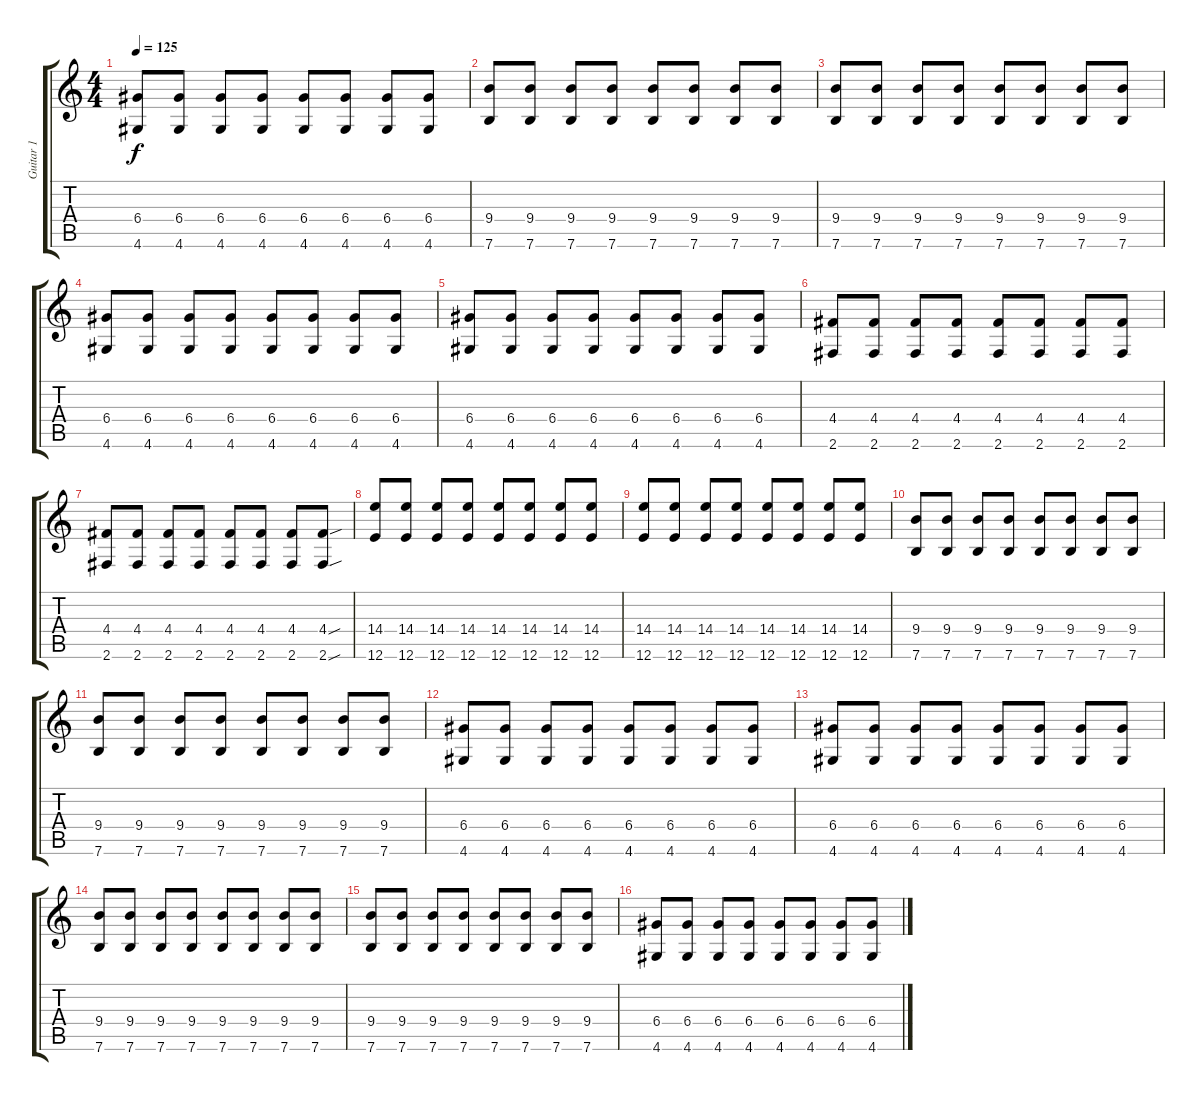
\track ("Guitar 1" "Guitar 1") {instrument overdrivenguitar}
\staff {score tabs}
\tuning (E4 B3 G3 D3 A2 E2) {hide}
\ts (4 4)
\tempo 125
\clef g2
\ks c
(6.4 4.6).8{dy f} (6.4 4.6).8 (6.4 4.6).8 (6.4 4.6).8 (6.4 4.6).8 (6.4 4.6).8 (6.4 4.6).8 (6.4 4.6).8 |
(9.4 7.6).8 (9.4 7.6).8 (9.4 7.6).8 (9.4 7.6).8 (9.4 7.6).8 (9.4 7.6).8 (9.4 7.6).8 (9.4 7.6).8 |
(9.4 7.6).8 (9.4 7.6).8 (9.4 7.6).8 (9.4 7.6).8 (9.4 7.6).8 (9.4 7.6).8 (9.4 7.6).8 (9.4 7.6).8 |
(6.4 4.6).8 (6.4 4.6).8 (6.4 4.6).8 (6.4 4.6).8 (6.4 4.6).8 (6.4 4.6).8 (6.4 4.6).8 (6.4 4.6).8 |
(6.4 4.6).8 (6.4 4.6).8 (6.4 4.6).8 (6.4 4.6).8 (6.4 4.6).8 (6.4 4.6).8 (6.4 4.6).8 (6.4 4.6).8 |
(4.4 2.6).8 (4.4 2.6).8 (4.4 2.6).8 (4.4 2.6).8 (4.4 2.6).8 (4.4 2.6).8 (4.4 2.6).8 (4.4 2.6).8 |
(4.4 2.6).8 (4.4 2.6).8 (4.4 2.6).8 (4.4 2.6).8 (4.4 2.6).8 (4.4 2.6).8 (4.4 2.6).8 (4.4{sou} 2.6{sou}).8 |
(14.4 12.6).8 (14.4 12.6).8 (14.4 12.6).8 (14.4 12.6).8 (14.4 12.6).8 (14.4 12.6).8 (14.4 12.6).8 (14.4 12.6).8 |
(14.4 12.6).8 (14.4 12.6).8 (14.4 12.6).8 (14.4 12.6).8 (14.4 12.6).8 (14.4 12.6).8 (14.4 12.6).8 (14.4 12.6).8 |
(9.4 7.6).8 (9.4 7.6).8 (9.4 7.6).8 (9.4 7.6).8 (9.4 7.6).8 (9.4 7.6).8 (9.4 7.6).8 (9.4 7.6).8 |
(9.4 7.6).8 (9.4 7.6).8 (9.4 7.6).8 (9.4 7.6).8 (9.4 7.6).8 (9.4 7.6).8 (9.4 7.6).8 (9.4 7.6).8 |
(6.4 4.6).8 (6.4 4.6).8 (6.4 4.6).8 (6.4 4.6).8 (6.4 4.6).8 (6.4 4.6).8 (6.4 4.6).8 (6.4 4.6).8 |
(6.4 4.6).8 (6.4 4.6).8 (6.4 4.6).8 (6.4 4.6).8 (6.4 4.6).8 (6.4 4.6).8 (6.4 4.6).8 (6.4 4.6).8 |
(9.4 7.6).8 (9.4 7.6).8 (9.4 7.6).8 (9.4 7.6).8 (9.4 7.6).8 (9.4 7.6).8 (9.4 7.6).8 (9.4 7.6).8 |
(9.4 7.6).8 (9.4 7.6).8 (9.4 7.6).8 (9.4 7.6).8 (9.4 7.6).8 (9.4 7.6).8 (9.4 7.6).8 (9.4 7.6).8 |
(6.4 4.6).8 (6.4 4.6).8 (6.4 4.6).8 (6.4 4.6).8 (6.4 4.6).8 (6.4 4.6).8 (6.4 4.6).8 (6.4 4.6).8
